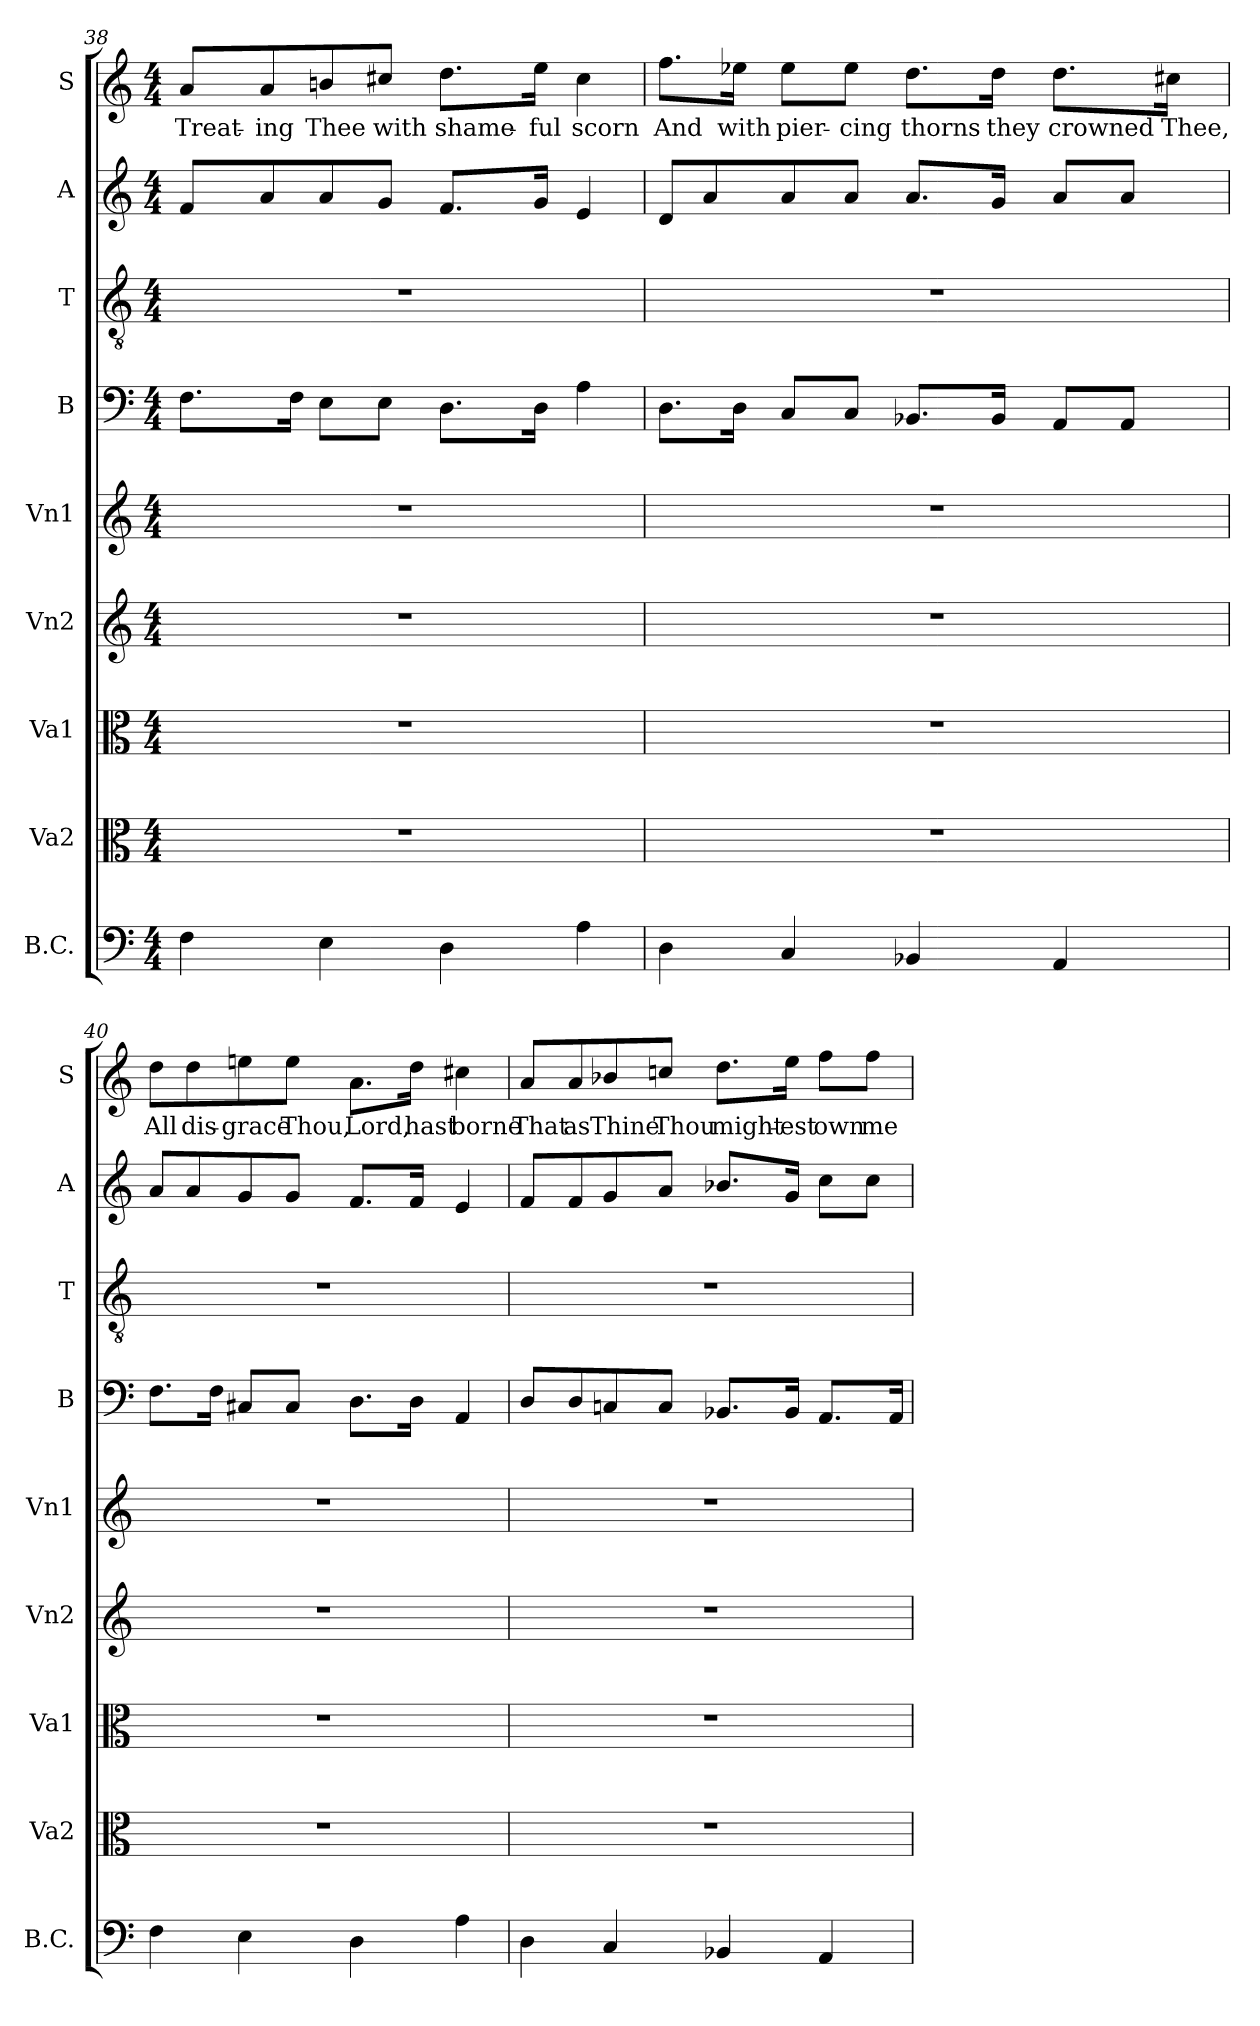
**kern	**kern	**kern	**kern	**kern	**kern	**kern	**kern	**kern	**text
*part9	*part8	*part7	*part6	*part5	*part4	*part3	*part2	*part1	*part1
*staff9	*staff8	*staff7	*staff6	*staff5	*staff4	*staff3	*staff2	*staff1	*staff1
*I"B.C.	*I"Va2	*I"Va1	*I"Vn2	*I"Vn1	*I"B	*I"T	*I"A	*I"S	*
*I'B.C.	*I'Va2	*I'Va1	*I'Vn2	*I'Vn1	*I'B	*I'T	*I'A	*I'S	*
*clefF4	*clefC3	*clefC3	*clefG2	*clefG2	*clefF4	*clefGv2	*clefG2	*clefG2	*
*	*	*	*	*	*	*ITrd7c12	*	*	*
*k[]	*k[]	*k[]	*k[]	*k[]	*k[]	*k[]	*k[]	*k[]	*
*C:	*C:	*C:	*C:	*C:	*C:	*C:	*C:	*C:	*
*M4/4	*M4/4	*M4/4	*M4/4	*M4/4	*M4/4	*M4/4	*M4/4	*M4/4	*
=38	=38	=38	=38	=38	=38	=38	=38	=38	=38
!	!	!	!	!	!	!	!	!	!LO:LY:b:color=#000000
4Fi\	1r	1r	1r	1r	8.Fi\L	1r	8fi/L	8ai/L	Treat-
!	!	!	!	!	!	!	!	!	!LO:LY:b:color=#000000
.	.	.	.	.	.	.	8ai/	8ai/	-ing
.	.	.	.	.	16Fi\Jk	.	.	.	.
!	!	!	!	!	!	!	!	!	!LO:LY:b:color=#000000
4Ei\	.	.	.	.	8Ei\L	.	8ai/	8bni/	Thee
!	!	!	!	!	!	!	!	!	!LO:LY:b:color=#000000
.	.	.	.	.	8Ei\J	.	8gi/J	8cc#Xi/J	with
!	!	!	!	!	!	!	!	!	!LO:LY:b:color=#000000
4Di\	.	.	.	.	8.Di\L	.	8.fi/L	8.ddi\L	shame-
!	!	!	!	!	!	!	!	!	!LO:LY:b:color=#000000
.	.	.	.	.	16Di\Jk	.	16gi/Jk	16eei\Jk	-ful
!	!	!	!	!	!	!	!	!	!LO:LY:b:color=#000000
4Ai\	.	.	.	.	4Ai\	.	4ei/	4cc#i\	scorn
!!LO:PB:g=z
=39	=39	=39	=39	=39	=39	=39	=39	=39	=39
!	!	!	!	!	!	!	!	!	!LO:LY:b:color=#000000
4Di\	1r	1r	1r	1r	8.Di\L	1r	8di/L	8.ffi\L	And
.	.	.	.	.	.	.	8ai/	.	.
!	!	!	!	!	!	!	!	!	!LO:LY:b:color=#000000
.	.	.	.	.	16Di\Jk	.	.	16ee-Xi\Jk	with
!	!	!	!	!	!	!	!	!	!LO:LY:b:color=#000000
4Ci/	.	.	.	.	8Ci/L	.	8ai/	8ee-i\L	pier-
!	!	!	!	!	!	!	!	!	!LO:LY:b:color=#000000
.	.	.	.	.	8Ci/J	.	8ai/J	8ee-i\J	-cing
!	!	!	!	!	!	!	!	!	!LO:LY:b:color=#000000
4BB-Xi/	.	.	.	.	8.BB-Xi/L	.	8.ai/L	8.ddi\L	thorns
!	!	!	!	!	!	!	!	!	!LO:LY:b:color=#000000
.	.	.	.	.	16BB-i/Jk	.	16gi/Jk	16ddi\Jk	they
!	!	!	!	!	!	!	!	!	!LO:LY:b:color=#000000
4AAi/	.	.	.	.	8AAi/L	.	8ai/L	8.ddi\L	crowned
.	.	.	.	.	8AAi/J	.	8ai/J	.	.
!	!	!	!	!	!	!	!	!	!LO:LY:b:color=#000000
.	.	.	.	.	.	.	.	16cc#Xi\Jk	Thee,
=40	=40	=40	=40	=40	=40	=40	=40	=40	=40
!	!	!	!	!	!	!	!	!	!LO:LY:b:color=#000000
4Fi\	1r	1r	1r	1r	8.Fi\L	1r	8ai/L	8ddi\L	All
!	!	!	!	!	!	!	!	!	!LO:LY:b:color=#000000
.	.	.	.	.	.	.	8ai/	8ddi\	dis-
.	.	.	.	.	16Fi\Jk	.	.	.	.
!	!	!	!	!	!	!	!	!	!LO:LY:b:color=#000000
4Ei\	.	.	.	.	8C#Xi/L	.	8gi/	8eeni\	-grace
!	!	!	!	!	!	!	!	!	!LO:LY:b:color=#000000
.	.	.	.	.	8C#i/J	.	8gi/J	8eei\J	Thou,
!	!	!	!	!	!	!	!	!	!LO:LY:b:color=#000000
4Di\	.	.	.	.	8.Di\L	.	8.fi/L	8.ai\L	Lord,
!	!	!	!	!	!	!	!	!	!LO:LY:b:color=#000000
.	.	.	.	.	16Di\Jk	.	16fi/Jk	16ddi\Jk	hast
!	!	!	!	!	!	!	!	!	!LO:LY:b:color=#000000
4Ai\	.	.	.	.	4AAi/	.	4ei/	4cc#Xi\	borne
!!LO:LB:g=z
=41	=41	=41	=41	=41	=41	=41	=41	=41	=41
!	!	!	!	!	!	!	!	!	!LO:LY:b:color=#000000
4Di\	1r	1r	1r	1r	8Di/L	1r	8fi/L	8ai/L	That
!	!	!	!	!	!	!	!	!	!LO:LY:b:color=#000000
.	.	.	.	.	8Di/	.	8fi/	8ai/	as
!	!	!	!	!	!	!	!	!	!LO:LY:b:color=#000000
4Ci/	.	.	.	.	8Cni/	.	8gi/	8b-Xi/	Thine
!	!	!	!	!	!	!	!	!	!LO:LY:b:color=#000000
.	.	.	.	.	8Ci/J	.	8ai/J	8ccni/J	Thou
!	!	!	!	!	!	!	!	!	!LO:LY:b:color=#000000
4BB-Xi/	.	.	.	.	8.BB-Xi/L	.	8.b-Xi/L	8.ddi\L	might-
!	!	!	!	!	!	!	!	!	!LO:LY:b:color=#000000
.	.	.	.	.	16BB-i/Jk	.	16gi/Jk	16eei\Jk	-est
!	!	!	!	!	!	!	!	!	!LO:LY:b:color=#000000
4AAi/	.	.	.	.	8.AAi/L	.	8cci\L	8ffi\L	own
!	!	!	!	!	!	!	!	!	!LO:LY:b:color=#000000
.	.	.	.	.	.	.	8cci\J	8ffi\J	me
.	.	.	.	.	16AAi/Jk	.	.	.	.
=	=	=	=	=	=	=	=	=	=
*-	*-	*-	*-	*-	*-	*-	*-	*-	*-
